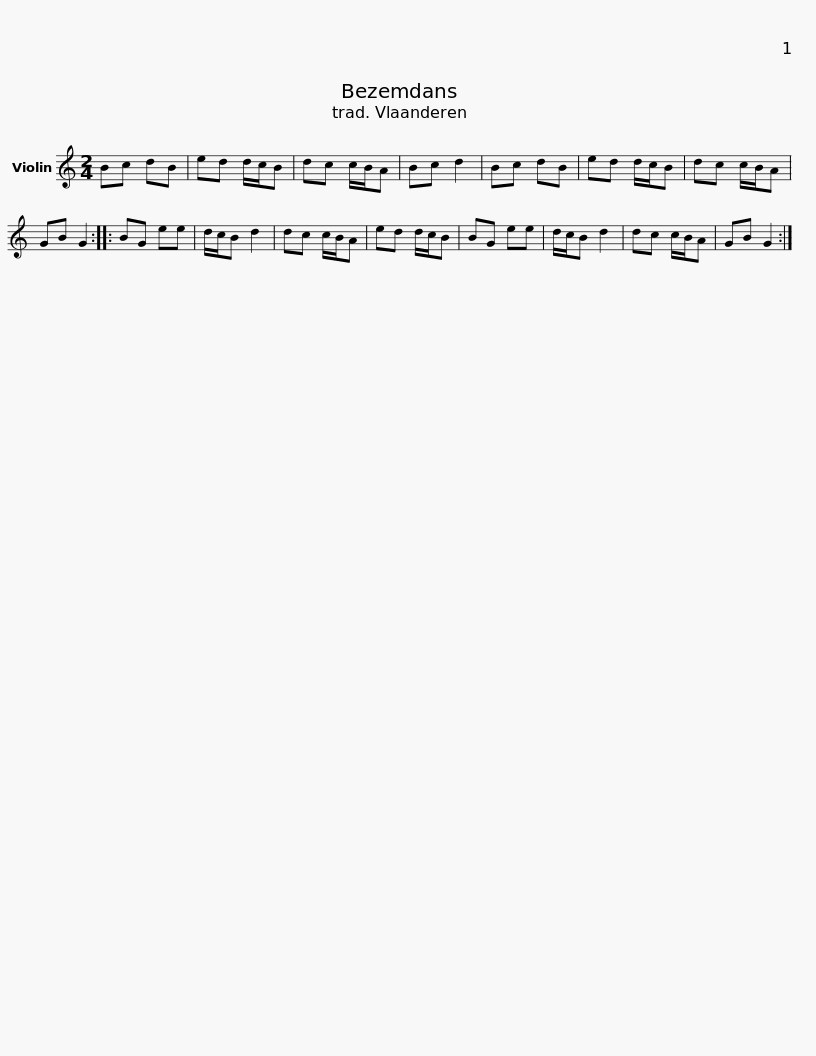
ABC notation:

X:1
L:1/8
M:2/4
I:linebreak $
K:C
V:1 treble
V:1
 Bc dB | ed d/c/B | dc c/B/A | Bc d2 | Bc dB | %5
 ed d/c/B | dc c/B/A | GB G2 :: BG ee |$ d/c/B d2 | %10
 dc c/B/A | ed d/c/B | BG ee | d/c/B d2 | dc c/B/A | %15
 GB G2 :| %16
